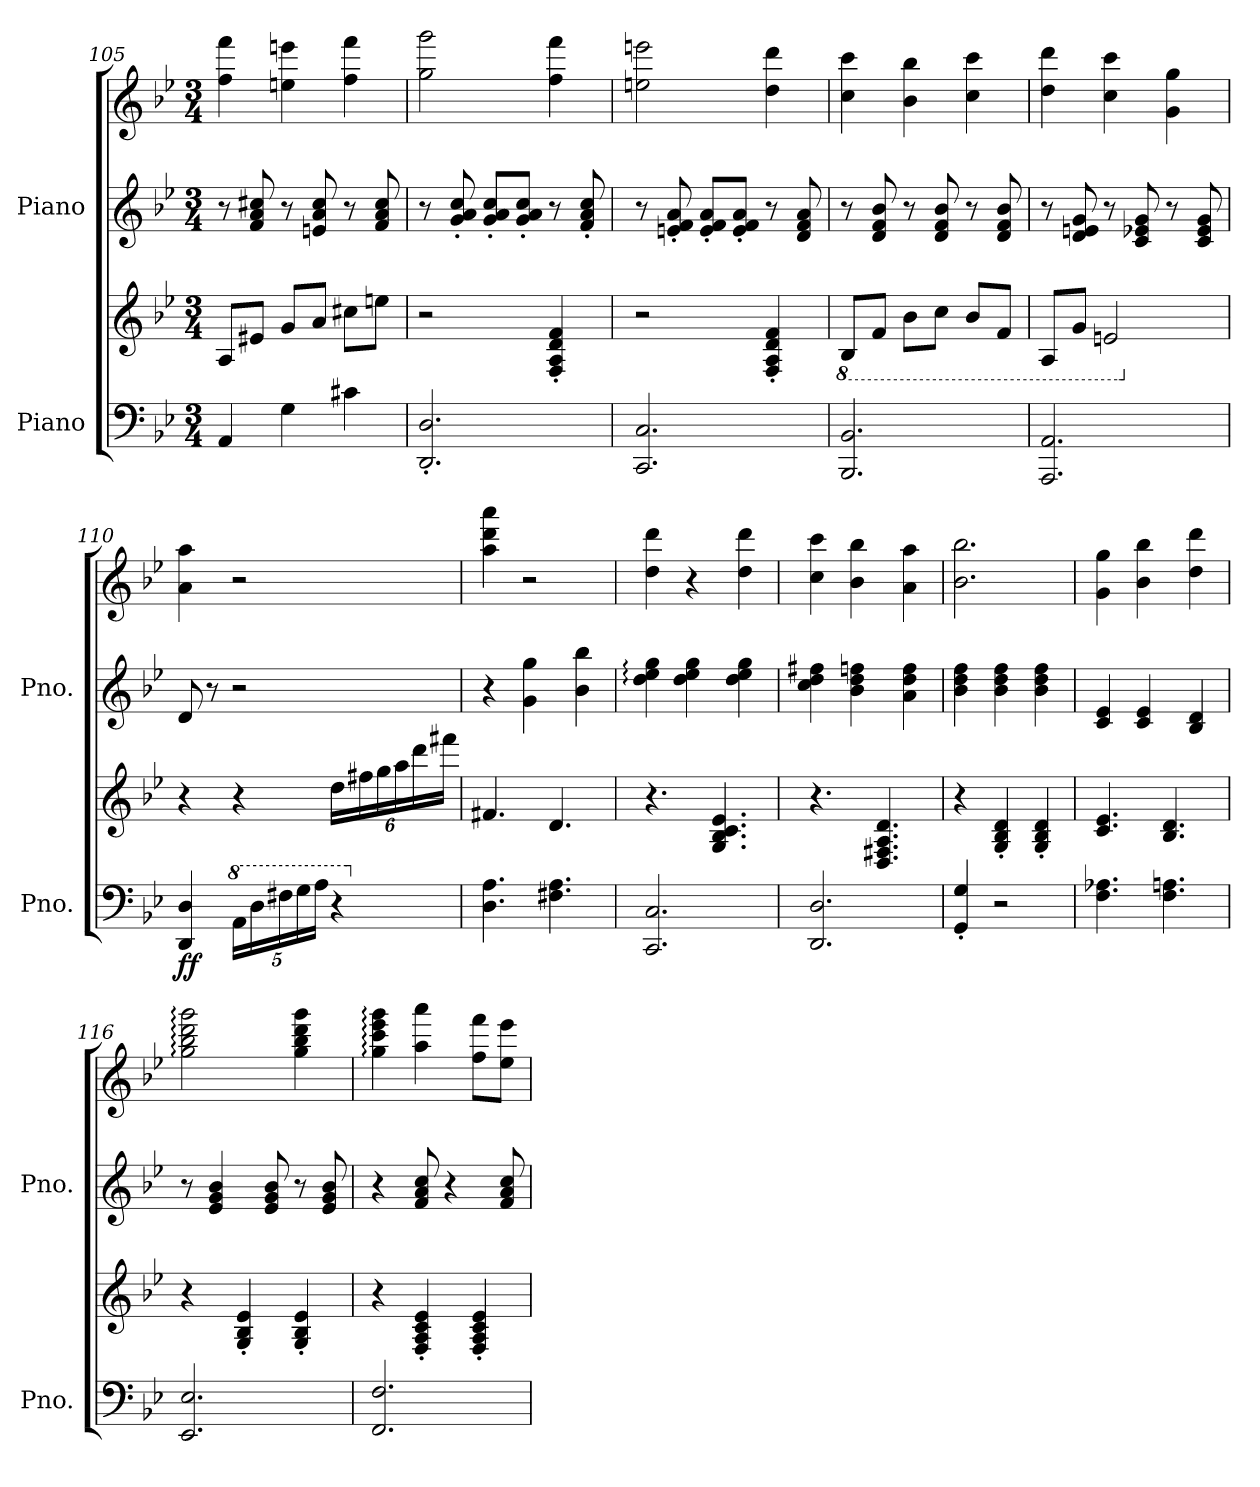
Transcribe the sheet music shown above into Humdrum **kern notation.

**kern	**kern	**dynam	**kern	**kern
*part2	*part2	*part2	*part1	*part1
*staff4	*staff3	*staff3/4	*staff2	*staff1
*I"Piano	*	*	*I"Piano	*
*I'Pno.	*	*	*I'Pno.	*
*clefF4	*clefG2	*	*clefG2	*clefG2
*k[b-e-]	*k[b-e-]	*	*k[b-e-]	*k[b-e-]
*M3/4	*M3/4	*	*M3/4	*M3/4
=105	=105	=105	=105	=105
4AA/	8A/L	.	8r	4ff\ 4fff\
.	8e#X/J	.	8f/ 8a/ 8cc#X/	.
4G\	8g/L	.	8r	4een\ 4eeen\
.	8a/J	.	8en/ 8a/ 8cc#/	.
4c#X\	8cc#X\L	.	8r	4ff\ 4fff\
.	8een\J	.	8f/ 8a/ 8cc#/	.
=106	=106	=106	=106	=106
2.DD/' 2.D/'	2r	.	8r	2gg\ 2ggg\
.	.	.	8g/' 8a/' 8cc/'	.
.	.	.	8g/' 8a/' 8cc/'L	.
.	.	.	8g/' 8a/' 8cc/'J	.
.	4F/' 4A/' 4d/' 4f/'	.	8r	4ff\ 4fff\
.	.	.	8f/' 8a/' 8cc/'	.
=107	=107	=107	=107	=107
2.CC/ 2.C/	2r	.	8r	2een\ 2eeen\
.	.	.	8en/' 8f/' 8a/'	.
.	.	.	8e/' 8f/' 8a/'L	.
.	.	.	8e/' 8f/' 8a/'J	.
.	4F/' 4A/' 4d/' 4f/'	.	8r	4dd\ 4ddd\
.	.	.	8d/ 8f/ 8a/	.
!!LO:LB:g=z
=108	=108	=108	=108	=108
*	*8ba	*	*	*
2.BBB-/ 2.BB-/	8BB-/L	.	8r	4cc\ 4ccc\
.	8F/J	.	8d/ 8f/ 8b-/	.
.	8B-\L	.	8r	4b-\ 4bb-\
.	8c\J	.	8d/ 8f/ 8b-/	.
.	8B-/L	.	8r	4cc\ 4ccc\
.	8F/J	.	8d/ 8f/ 8b-/	.
=109	=109	=109	=109	=109
2.AAA/ 2.AA/	8AA/L	.	8r	4dd\ 4ddd\
.	8G/J	.	8d/ 8en/ 8g/	.
.	2En/	.	8r	4cc\ 4ccc\
.	.	.	8c/ 8e-X/ 8g/	.
.	.	.	8r	4g\ 4gg\
.	.	.	8c/ 8e-/ 8g/	.
=110	=110	=110	=110	=110
*	*X8ba	*	*	*
!	!	!LO:DY:b=2	!	!
!	!	!LO:DY:n=1:b	!	!
4DD/ 4D/	4r	f f	8d/	4a\ 4aa\
.	.	.	8r	.
*8va	*	*	*	*
*Xbrackettup	*	*	*	*
20A\LL	4r	.	2r	2r
20d\	.	.	.	.
20f#X\	.	.	.	.
20g\	.	.	.	.
20a\JJ	.	.	.	.
*	*Xbrackettup	*	*	*
4r	24dd\LL	.	.	.
.	24ff#X\	.	.	.
.	24gg\	.	.	.
.	24aa\	.	.	.
.	24ddd\	.	.	.
.	24fff#X\JJ	.	.	.
=111	=111	=111	=111	=111
*X8va	*	*	*	*
!	!	!LO:DY:b=2	!	!
!	!	!LO:DY:n=1:b	!	!
4.D\ 4.A\	4.f#X/	mf mf	4r	4aa\ 4ddd\ 4aaa\
.	.	.	4g\ 4gg\	2r
4.F#X\ 4.A\	4.d/	.	.	.
.	.	.	4b-\ 4bb-\	.
=112	=112	=112	=112	=112
2.CC/ 2.C/	4.r	.	4dd\: 4ee-\: 4gg\:	4dd\ 4ddd\
.	.	.	4dd\ 4ee-\ 4gg\	4r
.	4.G/ 4.B-/ 4.c/ 4.e-/	.	.	.
.	.	.	4dd\ 4ee-\ 4gg\	4dd\ 4ddd\
!!LO:LB:g=z
=113	=113	=113	=113	=113
2.DD/ 2.D/	4.r	.	4cc\ 4dd\ 4ff#X\	4cc\ 4ccc\
.	.	.	4b-\ 4dd\ 4ffn\	4b-\ 4bb-\
.	4.D/ 4.F#X/ 4.A/ 4.d/	.	.	.
.	.	.	4a\ 4dd\ 4ff\	4a\ 4aa\
=114	=114	=114	=114	=114
4GG/' 4G/'	4r	.	4b-\ 4dd\ 4ff\	2.b-\ 2.bb-\
2r	4G/' 4B-/' 4d/'	.	4b-\ 4dd\ 4ff\	.
.	4G/' 4B-/' 4d/'	.	4b-\ 4dd\ 4ff\	.
=115	=115	=115	=115	=115
4.F\ 4.A-X\	4.c/ 4.e-/	.	4c/ 4e-/	4g\ 4gg\
.	.	.	4c/ 4e-/	4b-\ 4bb-\
4.F\ 4.An\	4.B-/ 4.d/	.	.	.
.	.	.	4B-/ 4d/	4dd\ 4ddd\
=116	=116	=116	=116	=116
2.EE-/ 2.E-/	4r	.	8r	2gg\: 2bb-\: 2ddd\: 2ggg\:
.	.	.	4e-/ 4g/ 4b-/	.
.	4G/' 4B-/' 4e-/'	.	.	.
.	.	.	8e-/ 8g/ 8b-/	.
.	4G/' 4B-/' 4e-/'	.	8r	4gg\ 4bb-\ 4ddd\ 4ggg\
.	.	.	8e-/ 8g/ 8b-/	.
=117	=117	=117	=117	=117
2.FF/ 2.F/	4r	.	4r	4gg\: 4ccc\: 4eee-\: 4ggg\:
.	4F/' 4A/' 4c/' 4e-/'	.	8f/ 8a/ 8cc/	4aa\ 4aaa\
.	.	.	4r	.
.	4F/' 4A/' 4c/' 4e-/'	.	.	8ff\ 8fff\L
.	.	.	8f/ 8a/ 8cc/	8ee-\ 8eee-\J
=	=	=	=	=
*-	*-	*-	*-	*-
